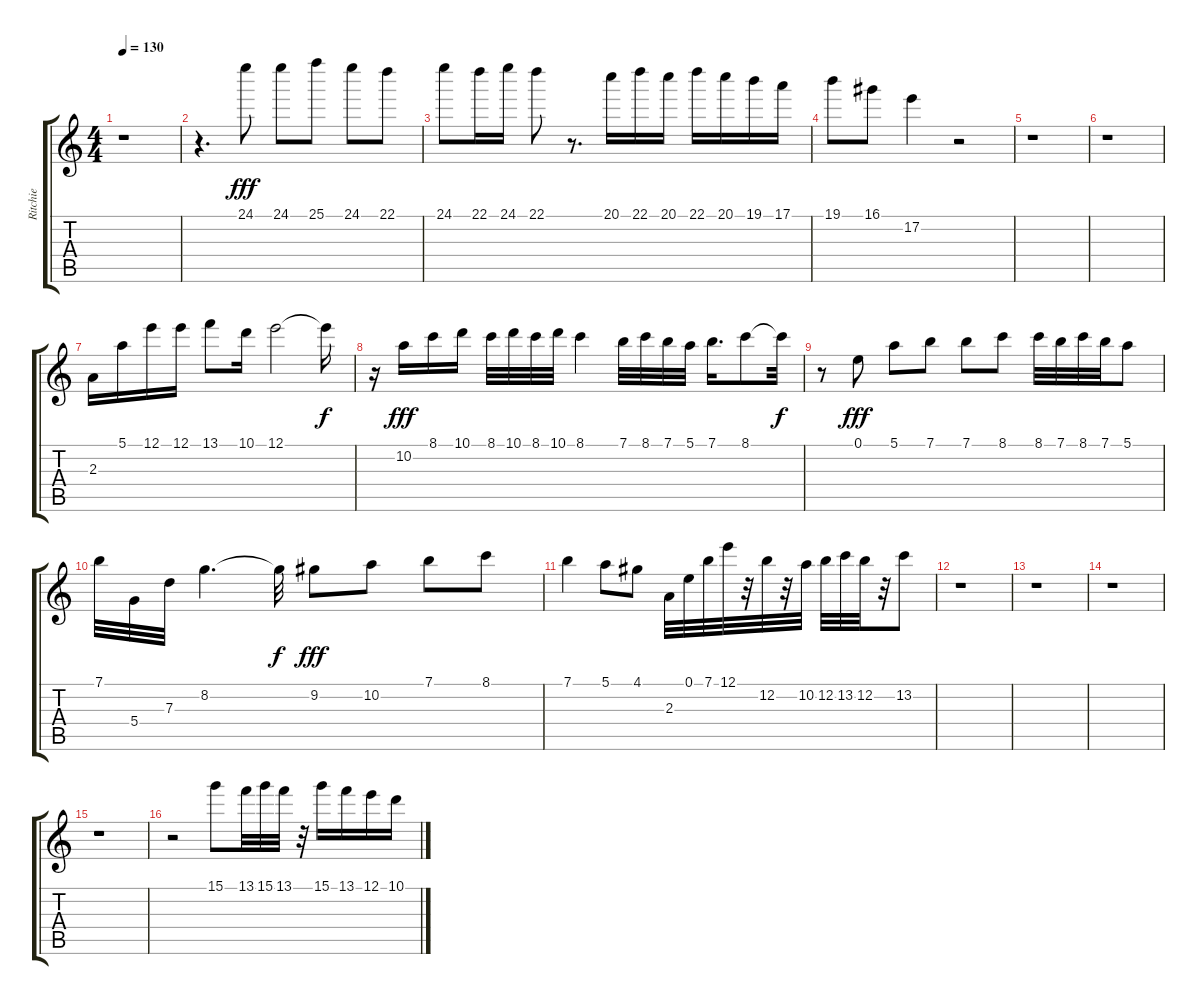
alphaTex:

\track ("Ritchie" "Ritchie") {instrument acousticguitarsteel}
\staff {score tabs}
\tuning (E4 B3 G3 D3 A2 E2) {hide}
\ts (4 4)
\tempo 130
\clef g2
\ks c
r.1{dy fff instrument acousticguitarsteel} |
r.4{d} 24.1.8 24.1.8 25.1.8 24.1.8 22.1.8 |
24.1.8 22.1.16 24.1.16 22.1.8 r.8{d} 20.1.16 22.1.16 20.1.16 22.1.16 20.1.16 19.1.16 17.1.16 |
19.1.8 16.1.8 17.2.4 r.2 |
r.1 |
r.1 |
2.3.16 5.1.16 12.1.16 12.1.16 13.1.8 10.1.16 12.1.2 12.1{t}.16{dy f} |
r.16 10.2.16{dy fff} 8.1.16 10.1.16 8.1.32 10.1.32 8.1.32 10.1.32 8.1.4 7.1.32 8.1.32 7.1.32 5.1.32 7.1.16{d} 8.1.8 8.1{t}.32{dy f} |
r.8 0.1.8{dy fff} 5.1.8 7.1.8 7.1.8 8.1.8 8.1.32 7.1.32 8.1.32 7.1.32 5.1.8 |
7.1.32 5.4.32 7.3.32 8.2.4{d} 8.2{t}.32{dy f} 9.2.8{dy fff} 10.2.8 7.1.8 8.1.8 |
7.1.4 5.1.8 4.1.8 2.3.32 0.1.32 7.1.32 12.1.32 r.32 12.2.32 r.32 10.2.32 12.2.32 13.2.32 12.2.32 r.32 13.2.8 |
r.1 |
r.1 |
r.1 |
r.1 |
r.2 15.1.8 13.1.32 15.1.32 13.1.32 r.32 15.1.16 13.1.16 12.1.16 10.1.16
